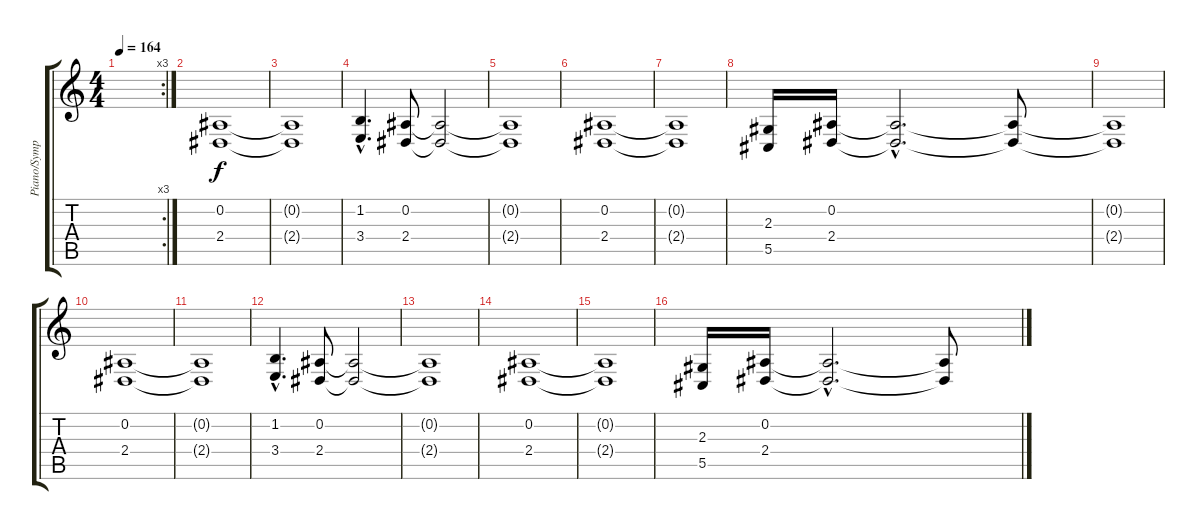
\track ("Piano/Symphony" "Piano/Symp") {instrument acousticgrandpiano}
\staff {score tabs}
\tuning (Eb4 Bb3 Gb3 Db3 Ab2 Eb2) {hide}
\rc 3
\ts (4 4)
\tempo 164
\clef g2
\ks c
|
(0.2 2.4).1{instrument stringensemble1} |
(0.2{t} 2.4{t}).1 |
(1.2{hac} 3.4{hac}).4{d instrument stringensemble1} (0.2 2.4).8 (0.2{t} 2.4{t}).2 |
(0.2{t} 2.4{t}).1 |
(0.2 2.4).1{instrument stringensemble1} |
(0.2{t} 2.4{t}).1 |
(2.3 5.5).16{instrument stringensemble1} (0.2 2.4).16 (0.2{hac t} 2.4{hac t}).2{d} (0.2{t} 2.4{t}).8 |
(0.2{t} 2.4{t}).1 |
(0.2 2.4).1{instrument stringensemble1} |
(0.2{t} 2.4{t}).1 |
(1.2{hac} 3.4{hac}).4{d instrument stringensemble1} (0.2 2.4).8 (0.2{t} 2.4{t}).2 |
(0.2{t} 2.4{t}).1 |
(0.2 2.4).1{instrument stringensemble1} |
(0.2{t} 2.4{t}).1 |
(2.3 5.5).16{instrument stringensemble1} (0.2 2.4).16 (0.2{hac t} 2.4{hac t}).2{d} (0.2{t} 2.4{t}).8
